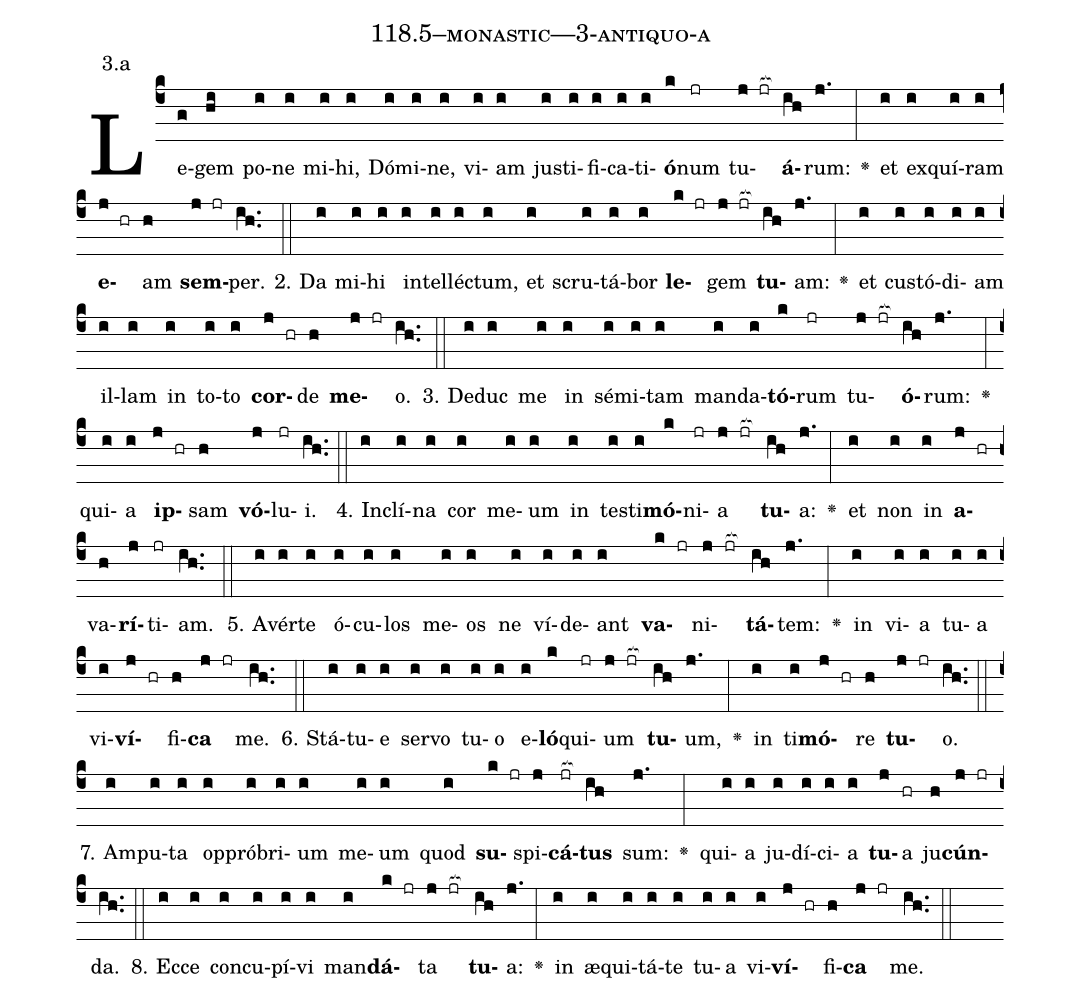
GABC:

name: 118.5--monastic---3-antiquo-a;
annotation: 3.a;
%%
(c4)Le(g)gem(hi) po(i)ne(i) mi(i)hi,(i) Dó(i)mi(i)ne,(i) vi(i)am(i) jus(i)ti(i)fi(i)ca(i)ti(i)<b>ó</b>(k)num(jr) tu(j jr[ocb:1{])<b>á</b>(ih[ocb:0}])rum:(j.) <v>\greheightstar</v>(:) et(i) ex(i)quí(i)ram(i) <b>e</b>(j hr)am(h) <b>sem</b>(j jr)per.(ih..) (::)
2. Da(i) mi(i)hi(i) in(i)tel(i)léc(i)tum,(i) et(i) scru(i)tá(i)bor(i) <b>le</b>(k jr)gem(j jr[ocb:1{]) <b>tu</b>(ih[ocb:0}])am:(j.) <v>\greheightstar</v>(:) et(i) cus(i)tó(i)di(i)am(i) il(i)lam(i) in(i) to(i)to(i) <b>cor</b>(j hr)de(h) <b>me</b>(j jr)o.(ih..) (::)
3. De(i)duc(i) me(i) in(i) sé(i)mi(i)tam(i) man(i)da(i)<b>tó</b>(k)rum(jr) tu(j jr[ocb:1{])<b>ó</b>(ih[ocb:0}])rum:(j.) <v>\greheightstar</v>(:) qui(i)a(i) <b>ip</b>(j hr)sam(h) <b>vó</b>(j)lu(jr)i.(ih..) (::)
4. In(i)clí(i)na(i) cor(i) me(i)um(i) in(i) tes(i)ti(i)<b>mó</b>(k)ni(jr)a(j jr[ocb:1{]) <b>tu</b>(ih[ocb:0}])a:(j.) <v>\greheightstar</v>(:) et(i) non(i) in(i) <b>a</b>(j hr)va(h)<b>rí</b>(j)ti(jr)am.(ih..) (::)
5. A(i)vér(i)te(i) ó(i)cu(i)los(i) me(i)os(i) ne(i) ví(i)de(i)ant(i) <b>va</b>(k jr)ni(j jr[ocb:1{])<b>tá</b>(ih[ocb:0}])tem:(j.) <v>\greheightstar</v>(:) in(i) vi(i)a(i) tu(i)a(i) vi(i)<b>ví</b>(j hr)fi(h)<b>ca</b>(j jr) me.(ih..) (::)
6. Stá(i)tu(i)e(i) ser(i)vo(i) tu(i)o(i) e(i)<b>ló</b>(k)qui(jr)um(j jr[ocb:1{]) <b>tu</b>(ih[ocb:0}])um,(j.) <v>\greheightstar</v>(:) in(i) ti(i)<b>mó</b>(j hr)re(h) <b>tu</b>(j jr)o.(ih..) (::)
7. Am(i)pu(i)ta(i) op(i)pró(i)bri(i)um(i) me(i)um(i) quod(i) <b>su</b>(k jr)spi(j)<b>cá</b>(jr[ocb:1{])<b>tus</b>(ih[ocb:0}]) sum:(j.) <v>\greheightstar</v>(:) qui(i)a(i) ju(i)dí(i)ci(i)a(i) <b>tu</b>(j)a(hr) ju(h)<b>cún</b>(j jr)da.(ih..) (::)
8. Ec(i)ce(i) con(i)cu(i)pí(i)vi(i) man(i)<b>dá</b>(k jr)ta(j jr[ocb:1{]) <b>tu</b>(ih[ocb:0}])a:(j.) <v>\greheightstar</v>(:) in(i) æ(i)qui(i)tá(i)te(i) tu(i)a(i) vi(i)<b>ví</b>(j hr)fi(h)<b>ca</b>(j jr) me.(ih..) (::)
